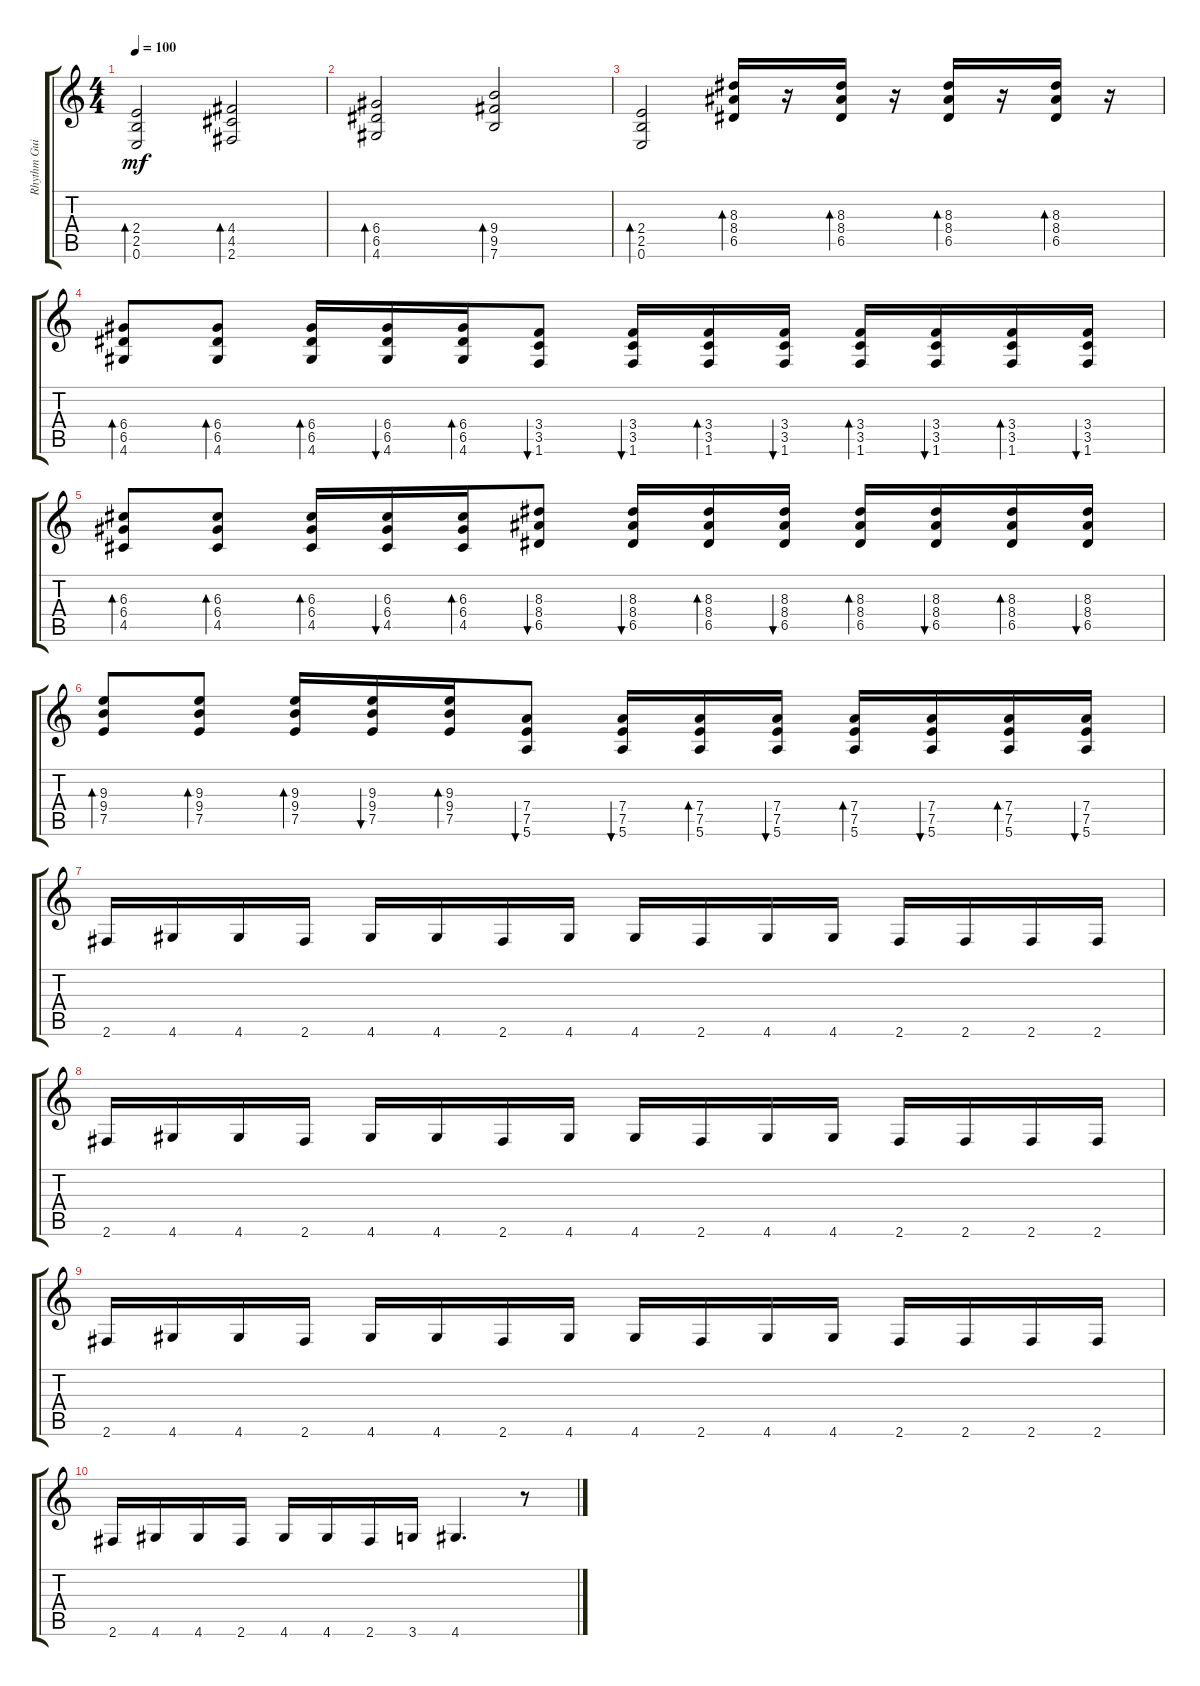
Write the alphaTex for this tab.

\track ("Rhythm Guitar" "Rhythm Gui") {instrument distortionguitar}
\staff {score tabs}
\tuning (E4 B3 G3 D3 A2 E2) {hide}
\ts (4 4)
\tempo 100
\clef g2
\ks c
(2.4 2.5 0.6).2{bd 30 dy mf} (4.4 4.5 2.6).2{bd 30} |
(6.4 6.5 4.6).2{bd 30} (9.4 9.5 7.6).2{bd 30} |
(2.4 2.5 0.6).2{bd 30} (8.3 8.4 6.5).16{bd 30} r.16 (8.3 8.4 6.5).16{bd 30} r.16 (8.3 8.4 6.5).16{bd 30} r.16 (8.3 8.4 6.5).16{bd 30} r.16 |
(6.4 6.5 4.6).8{bd 30} (6.4 6.5 4.6).8{bd 30} (6.4 6.5 4.6).16{bd 30} (6.4 6.5 4.6).16{bu 30} (6.4 6.5 4.6).16{bd 30} (3.4 3.5 1.6).8{bu 30} (3.4 3.5 1.6).16{bu 30} (3.4 3.5 1.6).16{bd 30} (3.4 3.5 1.6).16{bu 30} (3.4 3.5 1.6).16{bd 30} (3.4 3.5 1.6).16{bu 30} (3.4 3.5 1.6).16{bd 30} (3.4 3.5 1.6).16{bu 30} |
(6.3 6.4 4.5).8{bd 30} (6.3 6.4 4.5).8{bd 30} (6.3 6.4 4.5).16{bd 30} (6.3 6.4 4.5).16{bu 30} (6.3 6.4 4.5).16{bd 30} (8.3 8.4 6.5).8{bu 30} (8.3 8.4 6.5).16{bu 30} (8.3 8.4 6.5).16{bd 30} (8.3 8.4 6.5).16{bu 30} (8.3 8.4 6.5).16{bd 30} (8.3 8.4 6.5).16{bu 30} (8.3 8.4 6.5).16{bd 30} (8.3 8.4 6.5).16{bu 30} |
(9.3 9.4 7.5).8{bd 30} (9.3 9.4 7.5).8{bd 30} (9.3 9.4 7.5).16{bd 30} (9.3 9.4 7.5).16{bu 30} (9.3 9.4 7.5).16{bd 30} (7.4 7.5 5.6).8{bu 30} (7.4 7.5 5.6).16{bu 30} (7.4 7.5 5.6).16{bd 30} (7.4 7.5 5.6).16{bu 30} (7.4 7.5 5.6).16{bd 30} (7.4 7.5 5.6).16{bu 30} (7.4 7.5 5.6).16{bd 30} (7.4 7.5 5.6).16{bu 30} |
2.6.16 4.6.16 4.6.16 2.6.16 4.6.16 4.6.16 2.6.16 4.6.16 4.6.16 2.6.16 4.6.16 4.6.16 2.6.16 2.6.16 2.6.16 2.6.16 |
2.6.16 4.6.16 4.6.16 2.6.16 4.6.16 4.6.16 2.6.16 4.6.16 4.6.16 2.6.16 4.6.16 4.6.16 2.6.16 2.6.16 2.6.16 2.6.16 |
2.6.16 4.6.16 4.6.16 2.6.16 4.6.16 4.6.16 2.6.16 4.6.16 4.6.16 2.6.16 4.6.16 4.6.16 2.6.16 2.6.16 2.6.16 2.6.16 |
2.6.16 4.6.16 4.6.16 2.6.16 4.6.16 4.6.16 2.6.16 3.6.16 4.6.4{d} r.8
